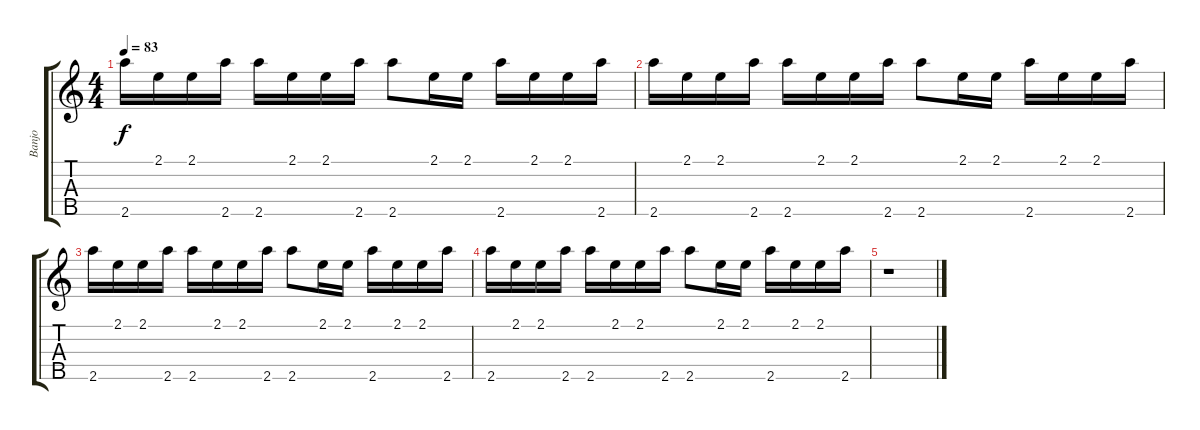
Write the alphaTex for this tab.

\track ("Banjo" "Banjo") {instrument banjo}
\staff {score tabs}
\tuning (D4 B3 G3 D3 G4) {hide}
\displaytranspose 12
\ts (4 4)
\tempo 83
\clef g2
\ks c
2.5.16{dy f} 2.1.16 2.1.16 2.5.16 2.5.16 2.1.16 2.1.16 2.5.16 2.5.8 2.1.16 2.1.16 2.5.16 2.1.16 2.1.16 2.5.16 |
2.5.16 2.1.16 2.1.16 2.5.16 2.5.16 2.1.16 2.1.16 2.5.16 2.5.8 2.1.16 2.1.16 2.5.16 2.1.16 2.1.16 2.5.16 |
2.5.16 2.1.16 2.1.16 2.5.16 2.5.16 2.1.16 2.1.16 2.5.16 2.5.8 2.1.16 2.1.16 2.5.16 2.1.16 2.1.16 2.5.16 |
2.5.16 2.1.16 2.1.16 2.5.16 2.5.16 2.1.16 2.1.16 2.5.16 2.5.8 2.1.16 2.1.16 2.5.16 2.1.16 2.1.16 2.5.16 |
r.1
